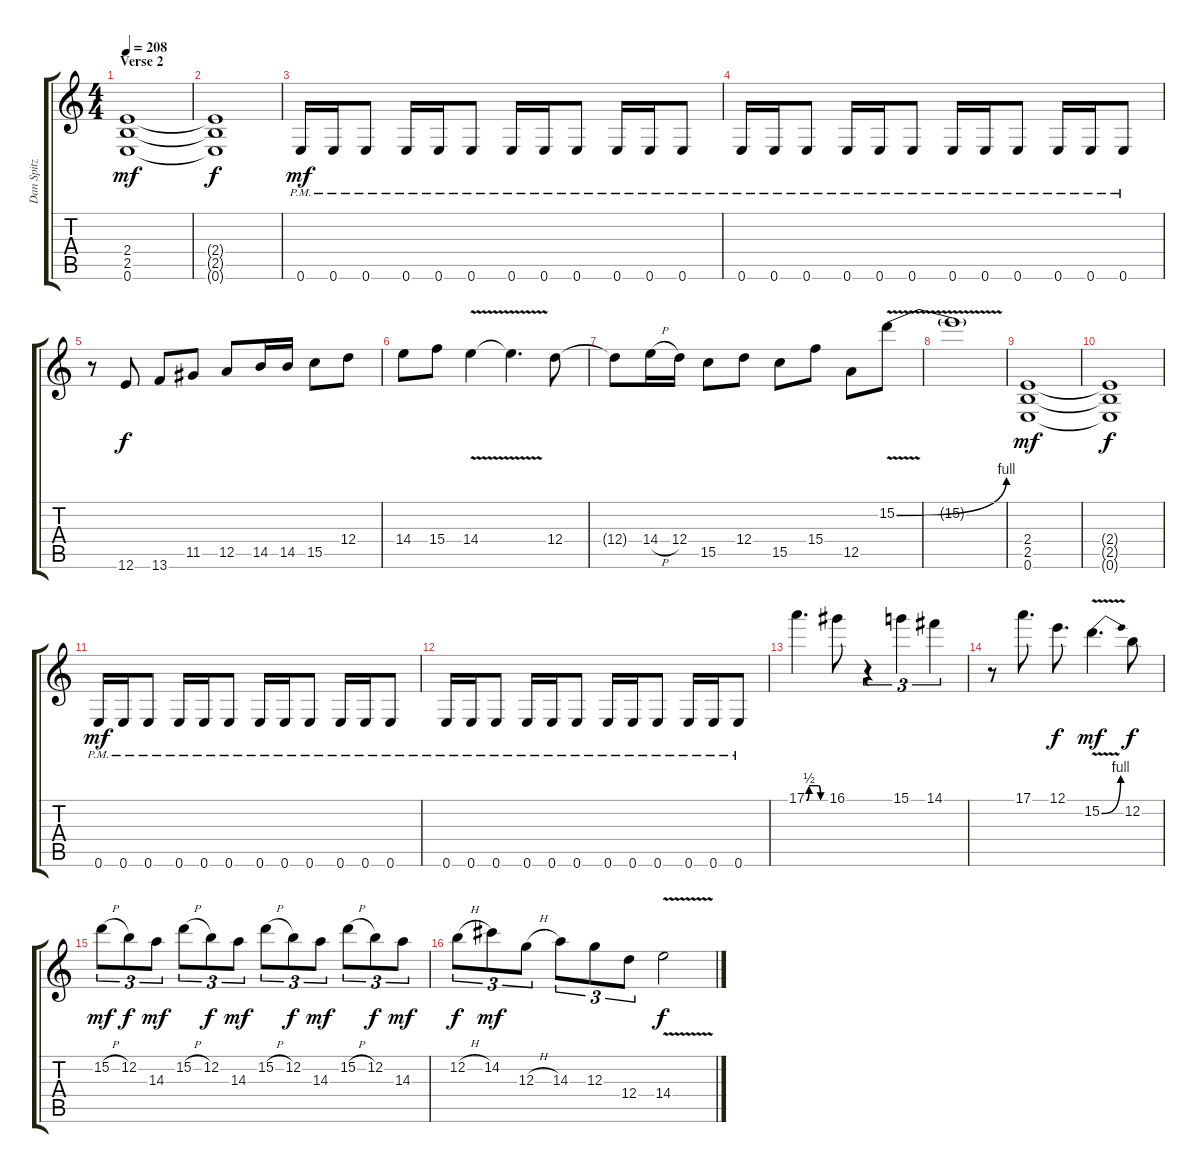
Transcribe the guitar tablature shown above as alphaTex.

\track ("Dan Spitz" "Dan Spitz") {instrument overdrivenguitar}
\staff {score tabs}
\tuning (E4 B3 G3 D3 A2 E2) {hide}
\ts (4 4)
\section ("" "Verse 2")
\tempo 208
\clef g2
\ks c
(2.4 2.5 0.6).1{dy mf} |
(2.4{t} 2.5{t} 0.6{t}).1{dy f} |
0.6{pm}.16{dy mf} 0.6{pm}.16 0.6{pm}.8 0.6{pm}.16 0.6{pm}.16 0.6{pm}.8 0.6{pm}.16 0.6{pm}.16 0.6{pm}.8 0.6{pm}.16 0.6{pm}.16 0.6{pm}.8 |
0.6{pm}.16 0.6{pm}.16 0.6{pm}.8 0.6{pm}.16 0.6{pm}.16 0.6{pm}.8 0.6{pm}.16 0.6{pm}.16 0.6{pm}.8 0.6{pm}.16 0.6{pm}.16 0.6{pm}.8 |
r.8 12.6.8{dy f} 13.6.8 11.5.8 12.5.8 14.5.16 14.5.16 15.5.8 12.4.8 |
14.4.8 15.4.8 14.4{v}.4 14.4{t}.4{d} 12.4.8 |
12.4{t}.8 14.4{h}.16 12.4.16 15.5.8 12.4.8 15.5.8 15.4.8 12.5.8 15.2{be (bend 0 0 60 4) v}.8 |
15.2{t}.1 |
(2.4 2.5 0.6).1{dy mf} |
(2.4{t} 2.5{t} 0.6{t}).1{dy f} |
0.6{pm}.16{dy mf} 0.6{pm}.16 0.6{pm}.8 0.6{pm}.16 0.6{pm}.16 0.6{pm}.8 0.6{pm}.16 0.6{pm}.16 0.6{pm}.8 0.6{pm}.16 0.6{pm}.16 0.6{pm}.8 |
0.6{pm}.16 0.6{pm}.16 0.6{pm}.8 0.6{pm}.16 0.6{pm}.16 0.6{pm}.8 0.6{pm}.16 0.6{pm}.16 0.6{pm}.8 0.6{pm}.16 0.6{pm}.16 0.6{pm}.8 |
17.1{be (custom 0 0 8 2 15 2 30 2 38 2 45 0 60 0)}.4{d} 16.1.8 r.4{tu (3 2)} 15.1.4{tu (3 2)} 14.1.4{tu (3 2)} |
r.8 17.1.8{d} 12.1.8{d dy f} 15.2{be (bend 0 0 60 4) v}.4{d dy mf} 12.2.8{dy f} |
15.2{h}.8{tu (3 2) dy mf} 12.2.8{tu (3 2) dy f} 14.3.8{tu (3 2) dy mf} 15.2{h}.8{tu (3 2)} 12.2.8{tu (3 2) dy f} 14.3.8{tu (3 2) dy mf} 15.2{h}.8{tu (3 2)} 12.2.8{tu (3 2) dy f} 14.3.8{tu (3 2) dy mf} 15.2{h}.8{tu (3 2)} 12.2.8{tu (3 2) dy f} 14.3.8{tu (3 2) dy mf} |
12.2{h}.8{tu (3 2) dy f} 14.2.8{tu (3 2) dy mf} 12.3{h}.8{tu (3 2)} 14.3.8{tu (3 2)} 12.3.8{tu (3 2)} 12.4.8{tu (3 2)} 14.4{v ss}.2{dy f}
